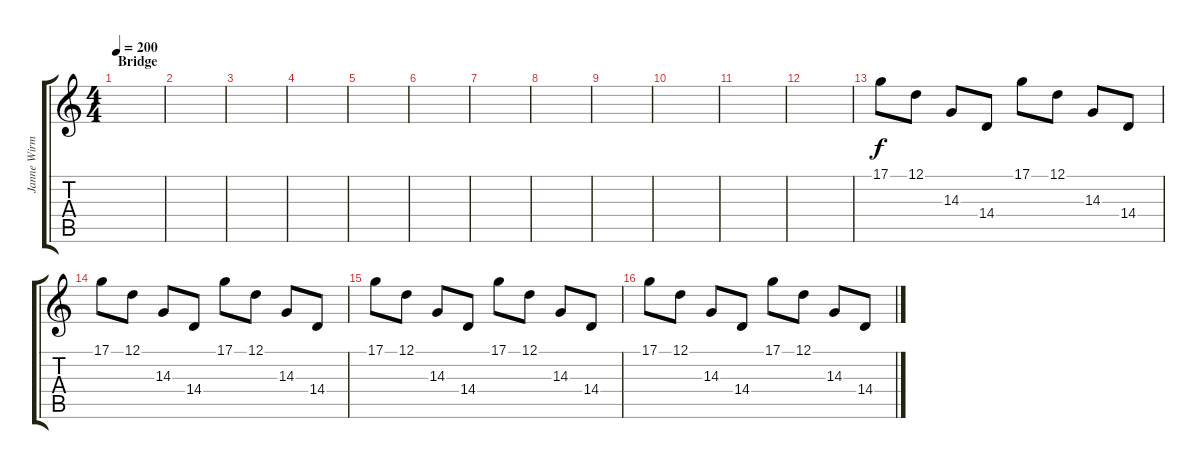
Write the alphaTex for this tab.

\track ("Janne Wirman" "Janne Wirm") {instrument pad1newage}
\staff {score tabs}
\tuning (D4 A3 F3 C3 G2 D2) {hide}
\ts (4 4)
\section ("" "Bridge")
\tempo 200
\clef g2
\ks c
|
|
|
|
|
|
|
|
|
|
|
|
17.1.8{dy f} 12.1.8 14.3.8 14.4.8 17.1.8 12.1.8 14.3.8 14.4.8 |
17.1.8 12.1.8 14.3.8 14.4.8 17.1.8 12.1.8 14.3.8 14.4.8 |
17.1.8 12.1.8 14.3.8 14.4.8 17.1.8 12.1.8 14.3.8 14.4.8 |
17.1.8 12.1.8 14.3.8 14.4.8 17.1.8 12.1.8 14.3.8 14.4.8
